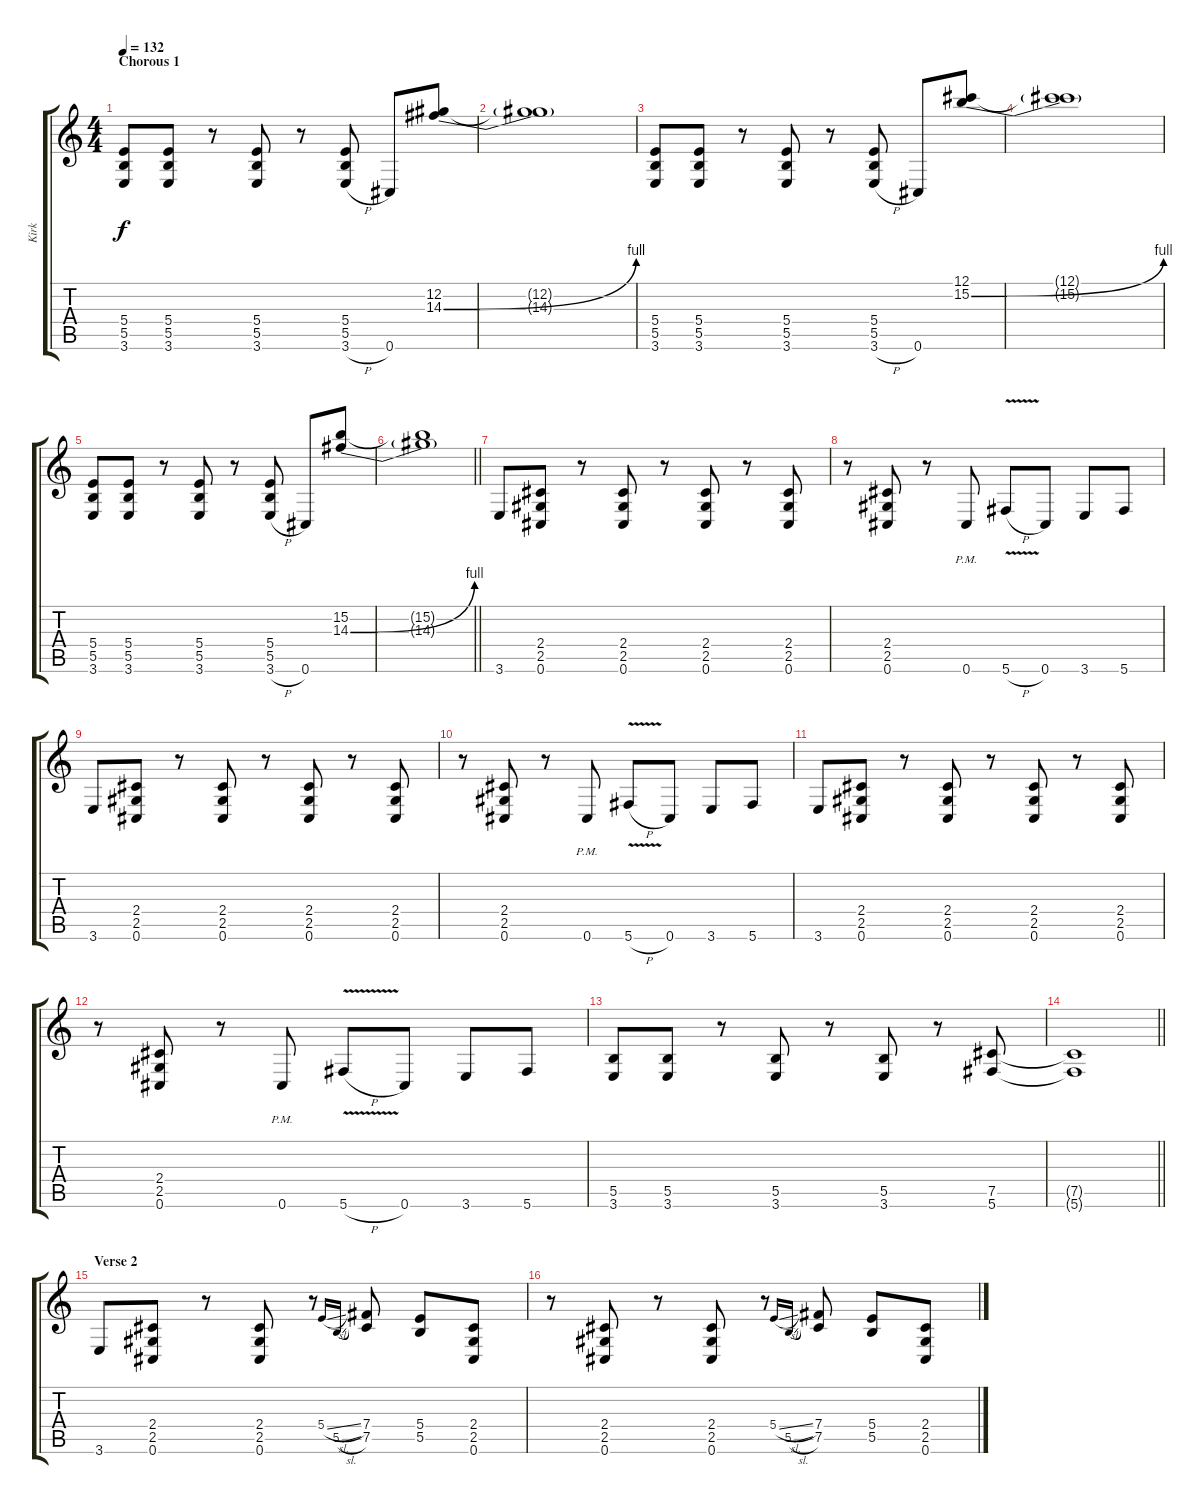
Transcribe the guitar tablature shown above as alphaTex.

\track ("Kirk" "Kirk") {instrument distortionguitar}
\staff {score tabs}
\tuning (Db4 Ab3 E3 B2 Gb2 Db2) {hide}
\ts (4 4)
\section ("" "Chorous 1")
\tempo 132
\clef g2
\ks c
(5.4 5.5 3.6).8{dy f} (5.4 5.5 3.6).8 r.8 (5.4 5.5 3.6).8 r.8 (5.4 5.5 3.6{h}).8 0.6.8 (12.2 14.3{be (bend 0 0 60 4)}).8 |
(12.2{t} 14.3{t}).1 |
(5.4 5.5 3.6).8 (5.4 5.5 3.6).8 r.8 (5.4 5.5 3.6).8 r.8 (5.4 5.5 3.6{h}).8 0.6.8 (12.1 15.2{be (bend 0 0 60 4)}).8 |
(12.1{t} 15.2{t}).1 |
(5.4 5.5 3.6).8 (5.4 5.5 3.6).8 r.8 (5.4 5.5 3.6).8 r.8 (5.4 5.5 3.6{h}).8 0.6.8 (15.2 14.3{be (bend 0 0 60 4)}).8 |
\barLineRight lightlight
(15.2{t} 14.3{t}).1 |
\section ("" "")
3.6.8 (2.4 2.5 0.6).8 r.8 (2.4 2.5 0.6).8 r.8 (2.4 2.5 0.6).8 r.8 (2.4 2.5 0.6).8 |
r.8 (2.4 2.5 0.6).8 r.8 0.6{pm}.8 5.6{v h}.8 0.6.8 3.6.8 5.6.8 |
3.6.8 (2.4 2.5 0.6).8 r.8 (2.4 2.5 0.6).8 r.8 (2.4 2.5 0.6).8 r.8 (2.4 2.5 0.6).8 |
r.8 (2.4 2.5 0.6).8 r.8 0.6{pm}.8 5.6{v h}.8 0.6.8 3.6.8 5.6.8 |
3.6.8 (2.4 2.5 0.6).8 r.8 (2.4 2.5 0.6).8 r.8 (2.4 2.5 0.6).8 r.8 (2.4 2.5 0.6).8 |
r.8 (2.4 2.5 0.6).8 r.8 0.6{pm}.8 5.6{v h}.8 0.6.8 3.6.8 5.6.8 |
(5.5 3.6).8 (5.5 3.6).8 r.8 (5.5 3.6).8 r.8 (5.5 3.6).8 r.8 (7.5 5.6).8 |
\barLineRight lightlight
(7.5{t} 5.6{t}).1 |
\section ("" "Verse 2")
3.6.8 (2.4 2.5 0.6).8 r.8 (2.4 2.5 0.6).8 r.8 5.4{sl}.16{gr onbeat} 5.5{sl}.16{gr onbeat} (7.4 7.5).8 (5.4 5.5).8 (2.4 2.5 0.6).8 |
r.8 (2.4 2.5 0.6).8 r.8 (2.4 2.5 0.6).8 r.8 5.4{sl}.16{gr onbeat} 5.5{sl}.16{gr onbeat} (7.4 7.5).8 (5.4 5.5).8 (2.4 2.5 0.6).8
